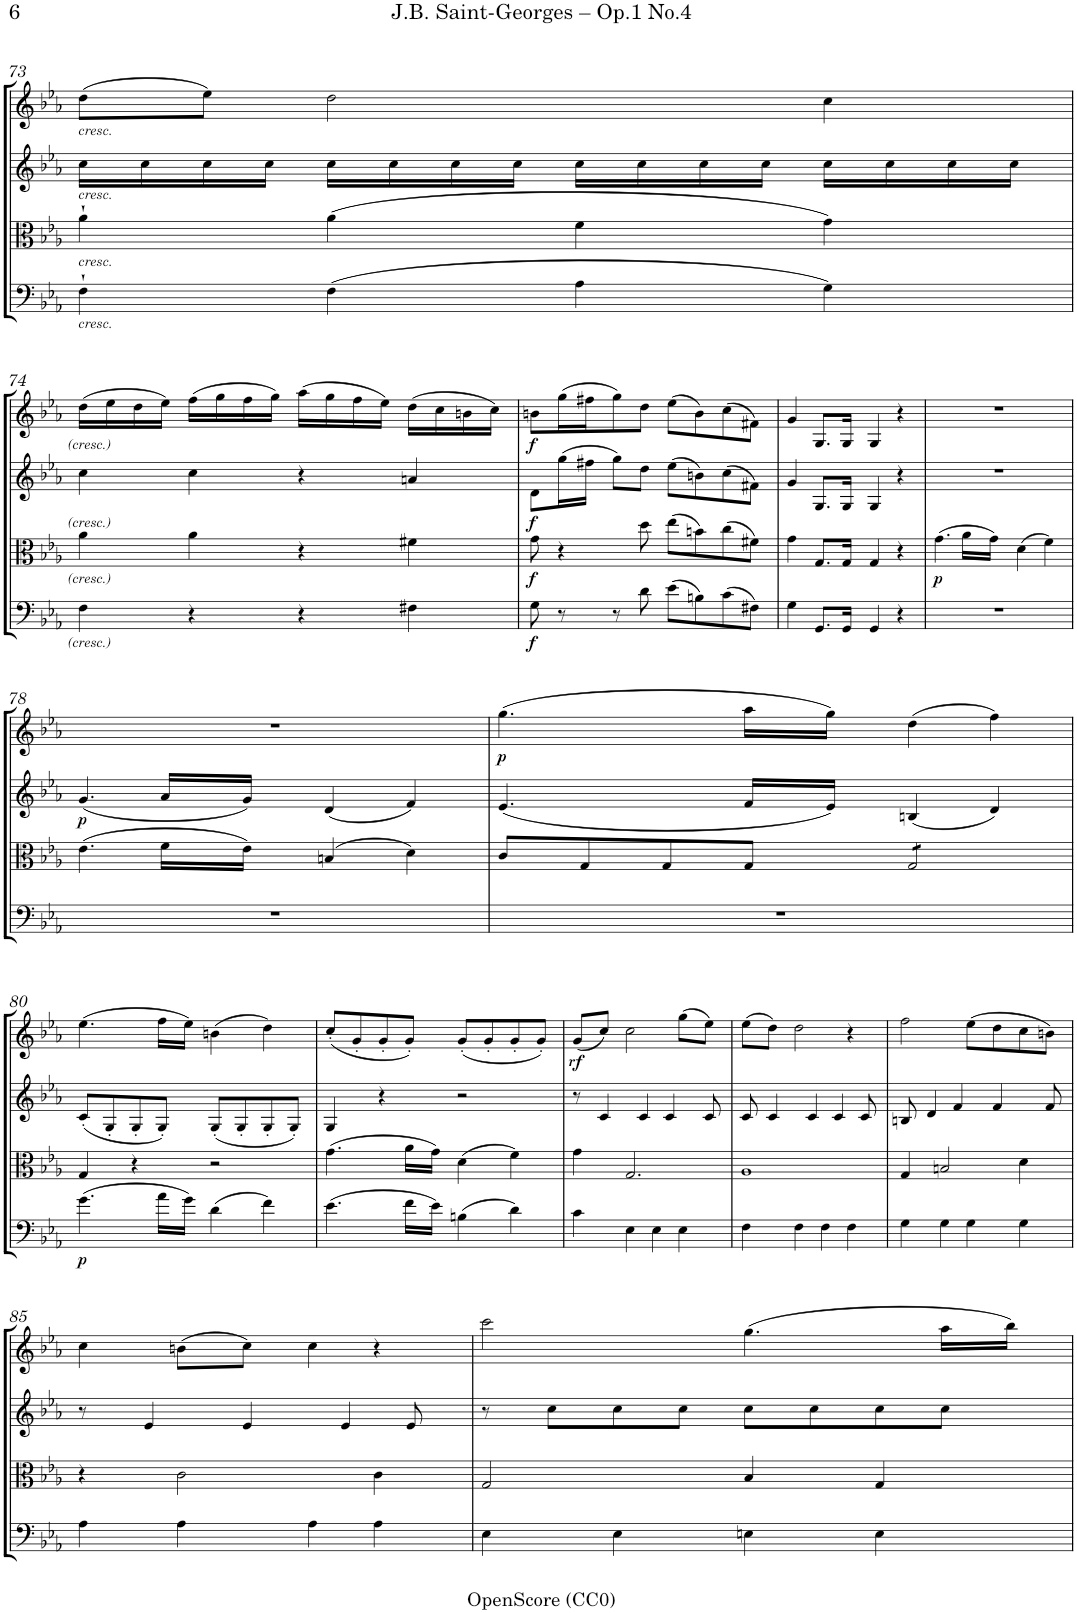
**kern	**dynam	**kern	**dynam	**kern	**dynam	**kern	**dynam
*part4	*part4	*part3	*part3	*part2	*part2	*part1	*part1
*staff4	*staff4	*staff3	*staff3	*staff2	*staff2	*staff1	*staff1
*I"Violoncello	*	*I"Viola	*	*I"Violin 2	*	*I"Violin 1	*
*I'Vc	*	*I'Vla	*	*I'Vln	*	*I'Vln	*
!!LO:PB:g=z
*clefF4	*	*clefC3	*	*clefG2	*	*clefG2	*
*k[b-e-a-]	*	*k[b-e-a-]	*	*k[b-e-a-]	*	*k[b-e-a-]	*
*M2/2	*	*M2/2	*	*M2/2	*	*M2/2	*
*met(c|)	*	*met(c|)	*	*met(c|)	*	*met(c|)	*
=73	=73	=73	=73	=73	=73	=73	=73
!	!	!	!	!	!	!LO:TX:b:i:t=cresc.	!
!	!	!	!	!LO:TX:b:i:t=cresc.	!	!	!
!	!	!LO:TX:b:i:t=cresc.	!	!	!	!	!
!LO:TX:b:i:t=cresc.	!	!	!	!	!	!	!
4F`\	.	4a-`\	.	16cc\LL	.	(8dd\L	.
.	.	.	.	16cc\	.	.	.
.	.	.	.	16cc\	.	8ee-\J)	.
.	.	.	.	16cc\JJ	.	.	.
(>4F\	.	(4a-\	.	16cc\LL	.	2dd\	.
.	.	.	.	16cc\	.	.	.
.	.	.	.	16cc\	.	.	.
.	.	.	.	16cc\JJ	.	.	.
4A-\	.	4f\	.	16cc\LL	.	.	.
.	.	.	.	16cc\	.	.	.
.	.	.	.	16cc\	.	.	.
.	.	.	.	16cc\JJ	.	.	.
4G\)	.	4g\)	.	16cc\LL	.	4cc\	.
.	.	.	.	16cc\	.	.	.
.	.	.	.	16cc\	.	.	.
.	.	.	.	16cc\JJ	.	.	.
!!LO:LB:g=z
=74	=74	=74	=74	=74	=74	=74	=74
4F\	.	4a-\	.	4cc\	.	(16dd\LL	.
.	.	.	.	.	.	16ee-\	.
.	.	.	.	.	.	16dd\	.
.	.	.	.	.	.	16ee-\JJ)	.
4r	.	4a-\	.	4cc\	.	(16ff\LL	.
.	.	.	.	.	.	16gg\	.
.	.	.	.	.	.	16ff\	.
.	.	.	.	.	.	16gg\JJ)	.
4r	.	4r	.	4r	.	(16aa-\LL	.
.	.	.	.	.	.	16gg\	.
.	.	.	.	.	.	16ff\	.
.	.	.	.	.	.	16ee-\JJ)	.
4F#X\	.	4f#X\	.	4an/	.	(16dd\LL	.
.	.	.	.	.	.	16cc\	.
.	.	.	.	.	.	16bn\	.
.	.	.	.	.	.	16cc\JJ)	.
=75	=75	=75	=75	=75	=75	=75	=75
!	!LO:DY:b	!	!LO:DY:b	!	!LO:DY:b	!	!LO:DY:b
8G\	f	8g\	f	8d\L	f	8bn\L	f
8r	.	4r	.	(16gg\L	.	(16gg\L	.
.	.	.	.	16ff#X\JJ	.	16ff#X\J	.
8r	.	.	.	8gg\L)	.	8gg\)	.
8d\	.	8dd\	.	8dd\J	.	8dd\J	.
(>8e-\L	.	(8ee-\L	.	(8ee-\L	.	(8ee-\L	.
8Bn\)	.	8bn\)	.	8bn\)	.	8b\)	.
(>8c\	.	(8cc\	.	(8cc\	.	(8cc\	.
8F#X\J)	.	8f#X\J)	.	8f#X\J)	.	8f#X\J)	.
=76	=76	=76	=76	=76	=76	=76	=76
4G\	.	4g\	.	4g/	.	4g/	.
8.GG/L	.	8.G/L	.	8.G/L	.	8.G/L	.
16GG/Jk	.	16G/Jk	.	16G/Jk	.	16G/Jk	.
4GG/	.	4G/	.	4G/	.	4G/	.
4r	.	4r	.	4r	.	4r	.
=77	=77	=77	=77	=77	=77	=77	=77
!	!	!	!LO:DY:b	!	!	!	!
1r	.	(4.g\	p	1r	.	1r	.
.	.	16a-\LL	.	.	.	.	.
.	.	16g\JJ)	.	.	.	.	.
.	.	(4d\	.	.	.	.	.
.	.	4f\)	.	.	.	.	.
!!LO:LB:g=z
=78	=78	=78	=78	=78	=78	=78	=78
!	!	!	!	!	!LO:DY:b	!	!
1r	.	(4.e-\	.	(<4.g/	p	1r	.
.	.	16f\LL	.	16a-/LL	.	.	.
.	.	16e-\JJ)	.	16g/JJ)	.	.	.
.	.	(4Bn/	.	(<4d/	.	.	.
.	.	4d\)	.	4f/)	.	.	.
=79	=79	=79	=79	=79	=79	=79	=79
!	!	!	!	!	!	!	!LO:DY:b
1r	.	8c/L	.	(<4.e-/	.	(4.gg\	p
.	.	8G/	.	.	.	.	.
.	.	8G/	.	.	.	.	.
.	.	8G/J	.	16f/LL	.	16aa-\LL	.
.	.	.	.	16e-/JJ)	.	16gg\JJ)	.
*	*	*tremolo	*	*	*	*	*
.	.	8G/L	.	(<4Bn/	.	(4dd\	.
.	.	8G/	.	.	.	.	.
.	.	8G/	.	4d/)	.	4ff\)	.
.	.	8G/J	.	.	.	.	.
*	*	*Xtremolo	*	*	*	*	*
!!LO:LB:g=z
=80	=80	=80	=80	=80	=80	=80	=80
!	!LO:DY:b	!	!	!	!	!	!
(>4.g\	p	4G/	.	(8c'/L	.	(4.ee-\	.
.	.	.	.	8G'/	.	.	.
.	.	4r	.	8G'/	.	.	.
16a-\LL	.	.	.	8G'/J)	.	16ff\LL	.
16g\JJ)	.	.	.	.	.	16ee-\JJ)	.
(>4d\	.	2r	.	(8G'/L	.	(4bn\	.
.	.	.	.	8G'/	.	.	.
4f\)	.	.	.	8G'/	.	4dd\)	.
.	.	.	.	8G'/J)	.	.	.
=81	=81	=81	=81	=81	=81	=81	=81
(>4.e-\	.	(4.g\	.	4G/	.	(8cc'/L	.
.	.	.	.	.	.	8g'/	.
.	.	.	.	4r	.	8g'/	.
16f\LL	.	16a-\LL	.	.	.	8g'/J)	.
16e-\JJ)	.	16g\JJ)	.	.	.	.	.
(>4Bn\	.	(4d\	.	2r	.	(8g'/L	.
.	.	.	.	.	.	8g'/	.
4d\)	.	4f\)	.	.	.	8g'/	.
.	.	.	.	.	.	8g'/J)	.
=82	=82	=82	=82	=82	=82	=82	=82
!	!	!	!	!	!	!	!LO:DY:b
4c\	.	4g\	.	8r	.	(8g/L	rf
.	.	.	.	4c/	.	8cc/J)	.
4E-\	.	2.G/	.	.	.	2cc\	.
.	.	.	.	4c/	.	.	.
4E-\	.	.	.	.	.	.	.
.	.	.	.	4c/	.	.	.
4E-\	.	.	.	.	.	(8gg\L	.
.	.	.	.	8c/	.	8ee-\J)	.
=83	=83	=83	=83	=83	=83	=83	=83
4F\	.	1A-	.	8c/	.	(8ee-\L	.
.	.	.	.	4c/	.	8dd\J)	.
4F\	.	.	.	.	.	2dd\	.
.	.	.	.	4c/	.	.	.
4F\	.	.	.	.	.	.	.
.	.	.	.	4c/	.	.	.
4F\	.	.	.	.	.	4r	.
.	.	.	.	8c/	.	.	.
=84	=84	=84	=84	=84	=84	=84	=84
4G\	.	4G/	.	8Bn/	.	2ff\	.
.	.	.	.	4d/	.	.	.
4G\	.	2Bn/	.	.	.	.	.
.	.	.	.	4f/	.	.	.
4G\	.	.	.	.	.	(8ee-\L	.
.	.	.	.	4f/	.	8dd\	.
4G\	.	4d\	.	.	.	8cc\	.
.	.	.	.	8f/	.	8bn\J)	.
!!LO:LB:g=z
=85	=85	=85	=85	=85	=85	=85	=85
4A-\	.	4r	.	8r	.	4cc\	.
.	.	.	.	4e-/	.	.	.
4A-\	.	2c\	.	.	.	(8bn\L	.
.	.	.	.	4e-/	.	8cc\J)	.
4A-\	.	.	.	.	.	4cc\	.
.	.	.	.	4e-/	.	.	.
4A-\	.	4c\	.	.	.	4r	.
.	.	.	.	8e-/	.	.	.
=86	=86	=86	=86	=86	=86	=86	=86
4E-\	.	2G/	.	8r	.	2ccc\	.
.	.	.	.	8cc\L	.	.	.
4E-\	.	.	.	8cc\	.	.	.
.	.	.	.	8cc\J	.	.	.
4En\	.	4B-/	.	8cc\L	.	(4.gg\	.
.	.	.	.	8cc\	.	.	.
4E\	.	4G/	.	8cc\	.	.	.
.	.	.	.	8cc\J	.	16aa-\LL	.
.	.	.	.	.	.	16bb-\JJ)	.
=	=	=	=	=	=	=	=
*-	*-	*-	*-	*-	*-	*-	*-
